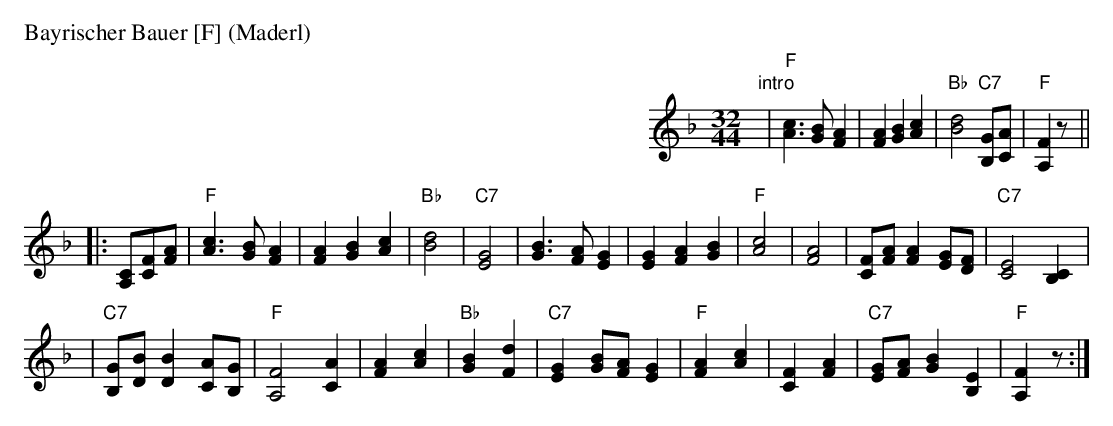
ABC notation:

X:1
P: Bayrischer Bauer [F] (Maderl)
M: 32/44
L: 1/8
K: F
"intro"| "F"[c3A3] [BG] [A2F2] | [A2F2] [B2G2] [c2A2] | "Bb"[d4B4] "C7"[GB,][AC] | "F"[F2A,2] z ||
|: [CA,][FC][AF] \
|  "F"[c3A3] [BG] [A2F2] | [A2F2] [B2G2] [c2A2] \
| "Bb"[d4B4] | "C7"[G4E4] \
|     [B3G3] [AF] [G2E2] | [E2G2] [A2F2] [B2G2] \
|  "F"[c4A4] | [A4F4] \
|     [FC][AF] [A2F2] [GE][FD] | "C7"[E4C4] [C2B,2] |
| "C7"[GB,][BD] [B2D2] [AC][GB,] | "F"[F4A,4] [A2C2] \
|     [A2F2] [c2A2] | "Bb"[B2G2] [d2F2] \
| "C7"[G2E2] [BG][AF] [G2E2] | "F"[A2F2] [c2A2] \
|     [F2C2] [A2F2] | "C7"[GE][AF] [B2G2] [E2B,2] | "F"[F2A,2] z :|
